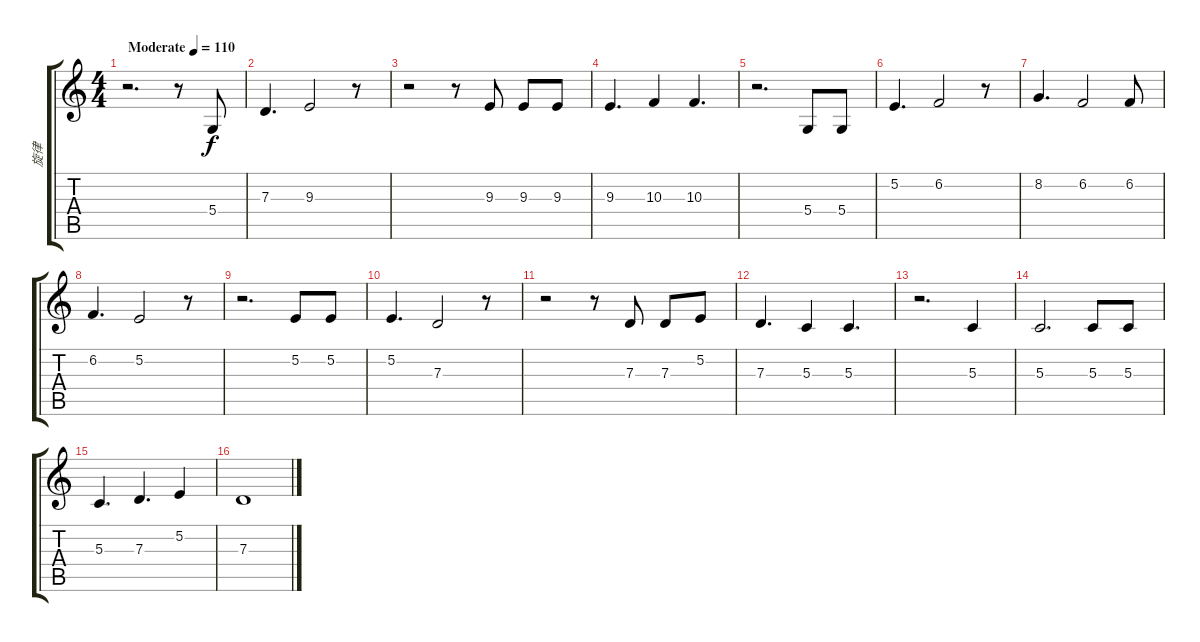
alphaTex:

\track ("旋律" "旋律") {instrument piccolo}
\staff {score tabs}
\tuning (E4 B3 G3 D3 A2 E2) {hide}
\ts (4 4)
\tempo (110 "Moderate")
\clef g2
\ks c
r.2{d dy f instrument piccolo} r.8 5.4.8 |
7.3.4{d} 9.3.2 r.8 |
r.2 r.8 9.3.8 9.3.8 9.3.8 |
9.3.4{d} 10.3.4 10.3.4{d} |
r.2{d txt ""} 5.4.8 5.4.8 |
5.2.4{d} 6.2.2 r.8 |
8.2.4{d} 6.2.2 6.2.8 |
6.2.4{d} 5.2.2 r.8 |
r.2{d} 5.2.8 5.2.8 |
5.2.4{d} 7.3.2 r.8 |
r.2 r.8 7.3.8 7.3.8 5.2.8 |
7.3.4{d} 5.3.4 5.3.4{d} |
r.2{d} 5.3.4 |
5.3.2{d} 5.3.8 5.3.8 |
5.3.4{d} 7.3.4{d} 5.2.4 |
7.3.1
